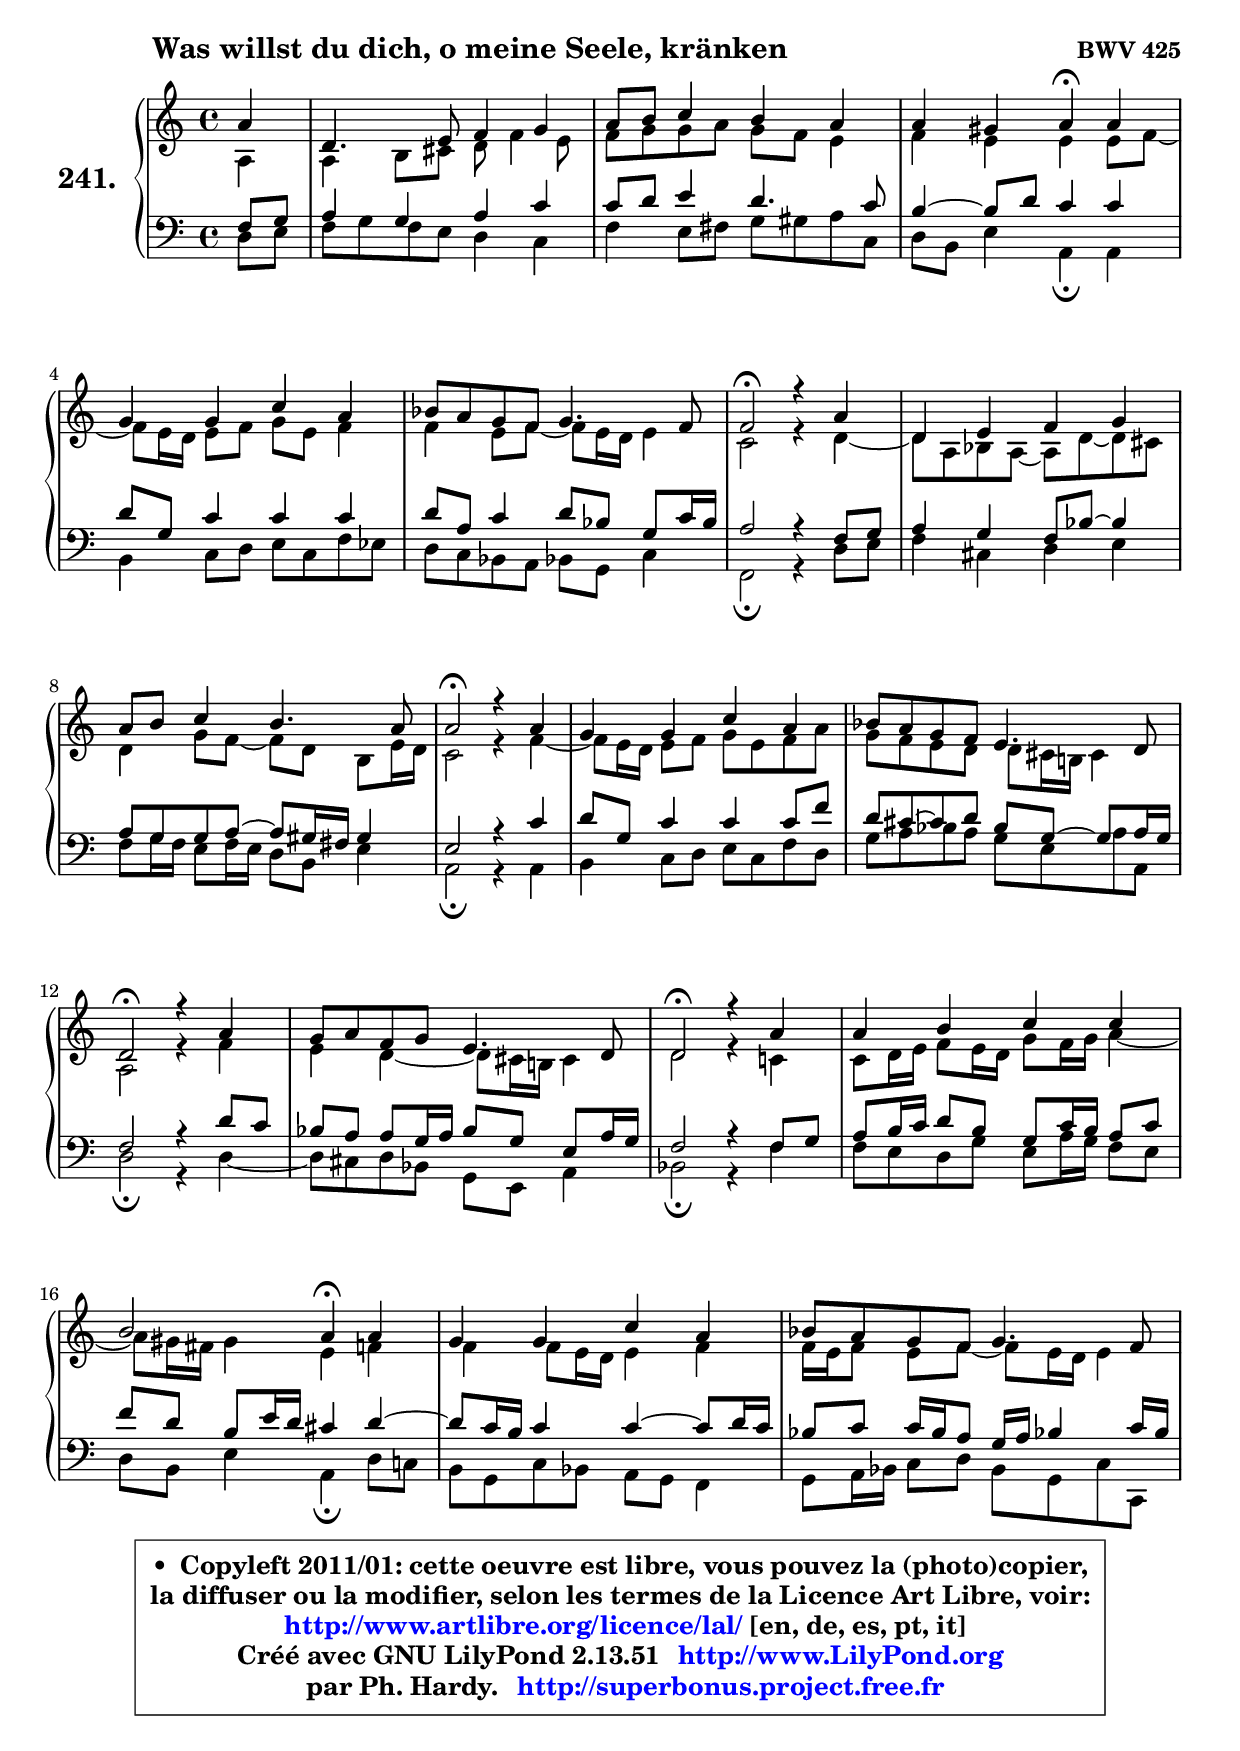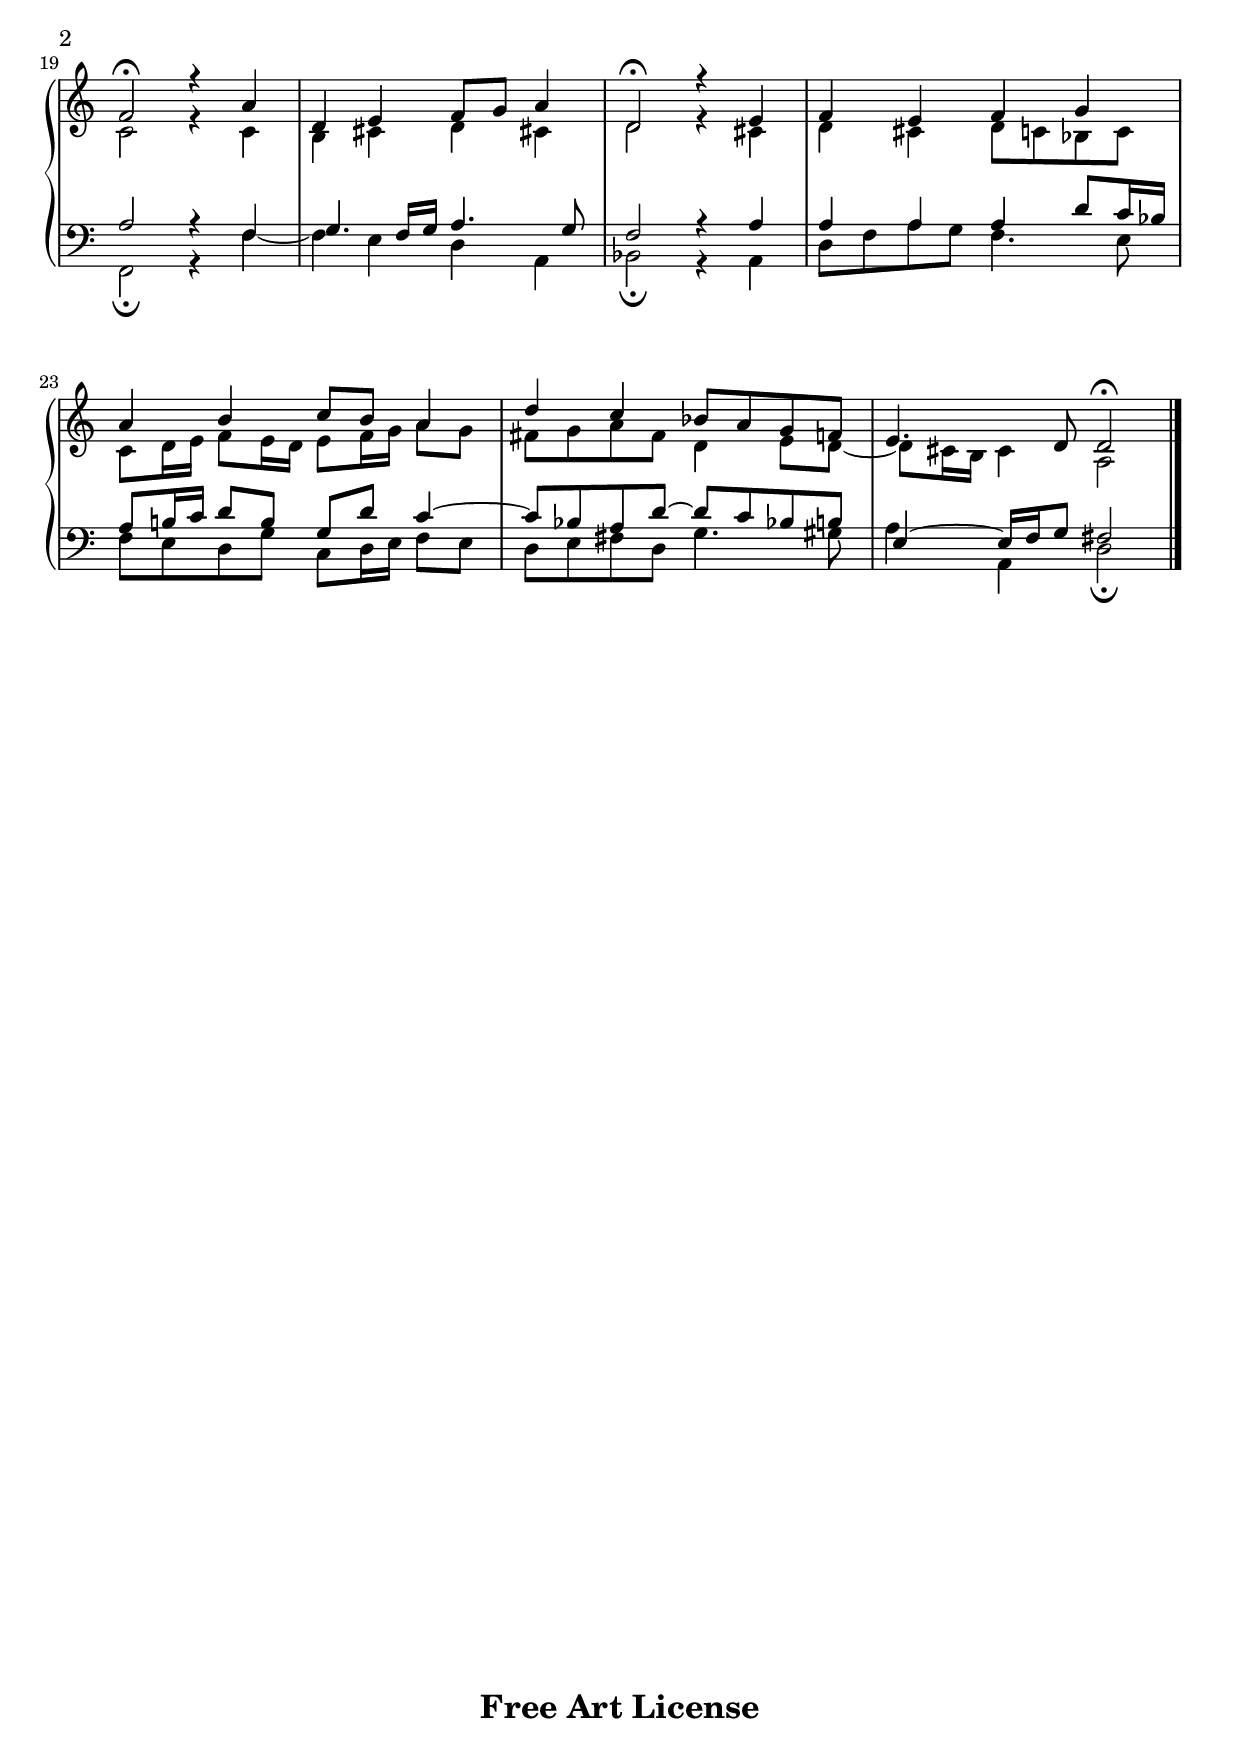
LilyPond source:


\version "2.13.51"

    \paper {
%	system-system-spacing #'padding = #0.1
%	score-system-spacing #'padding = #0.1
%	ragged-bottom = ##f
%	ragged-last-bottom = ##f
	}

    \header {
      opus = \markup { \bold "BWV 425" }
      piece = \markup { \hspace #9 \fontsize #2 \bold "Was willst du dich, o meine Seele, kränken" }
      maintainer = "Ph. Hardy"
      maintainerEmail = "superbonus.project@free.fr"
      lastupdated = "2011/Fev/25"
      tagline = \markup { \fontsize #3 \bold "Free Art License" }
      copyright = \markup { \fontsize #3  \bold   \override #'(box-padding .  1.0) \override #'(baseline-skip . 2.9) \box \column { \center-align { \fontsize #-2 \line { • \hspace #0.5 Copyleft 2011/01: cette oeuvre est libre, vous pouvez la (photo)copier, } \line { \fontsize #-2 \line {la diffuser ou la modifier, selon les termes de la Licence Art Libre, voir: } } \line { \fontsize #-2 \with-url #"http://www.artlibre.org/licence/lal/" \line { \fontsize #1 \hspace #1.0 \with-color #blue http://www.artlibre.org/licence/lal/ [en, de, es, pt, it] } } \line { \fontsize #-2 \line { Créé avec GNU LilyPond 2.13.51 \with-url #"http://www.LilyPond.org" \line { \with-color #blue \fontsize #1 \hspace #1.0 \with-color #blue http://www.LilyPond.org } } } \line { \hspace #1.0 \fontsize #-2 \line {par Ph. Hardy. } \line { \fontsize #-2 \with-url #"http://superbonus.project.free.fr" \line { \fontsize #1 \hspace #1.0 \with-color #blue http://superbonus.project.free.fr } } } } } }

	  }

  guidemidi = {
        r4 |
        R1 |
        R1 |
        r2 \tempo 4 = 30 r4 \tempo 4 = 78 r4 |
        R1 |
        R1 |
        \tempo 4 = 34 r2 \tempo 4 = 78 r2 |
        R1 |
        R1 |
        \tempo 4 = 34 r2 \tempo 4 = 78 r2 |
        R1 |
        R1 |
        \tempo 4 = 34 r2 \tempo 4 = 78 r2 |
        R1 |
        \tempo 4 = 34 r2 \tempo 4 = 78 r2 |
        R1 |
        r2 \tempo 4 = 30 r4 \tempo 4 = 78 r4 |
        R1 |
        R1 |
        \tempo 4 = 34 r2 \tempo 4 = 78 r2 |
        R1 |
        \tempo 4 = 34 r2 \tempo 4 = 78 r2 |
        R1 |
        R1 |
        R1 |
        r2 \tempo 4 = 34 r2 
	}

  upper = {
	\time 4/4
	\key d \dorian % c \major
	\clef treble
	\partial 4
	\voiceOne
	<< { 
	% SOPRANO
	\set Voice.midiInstrument = "acoustic grand"
	\relative c'' {
        a4 |
        d,4. e8 f4 g |
        a8 b c4 b a |
        a4 gis a4\fermata a |
        g4 g c a |
        bes8 a g f g4. f8 |
        f2\fermata r4 a4 |
        d,4 e f g |
        a8 b c4 b4. a8 |
        a2\fermata r4 a4 |
        g4 g c a |
        bes8 a g f e4. d8 |
        d2\fermata r4 a'4 |
        g8 a f g e4. d8 |
        d2\fermata r4 a'4 |
        a4 b c c |
        b2 a4\fermata a4 |
        g4 g c a |
        bes8 a g f g4. f8 |
        f2\fermata r4 a4 |
        d,4 e f8 g a4 |
        d,2\fermata r4 e4 |
        f4 e f g |
        a4 b c8 b a4 |
        d4 c bes8 a g f |
        e4. d8 d2\fermata
        \bar "|."
	} % fin de relative
	}

	\context Voice="1" { \voiceTwo 
	% ALTO
	\set Voice.midiInstrument = "acoustic grand"
	\relative c' {
        a4 |
        a4 b8 cis d f4 e8 |
        f8 g g a g f e4 |
        f4 e e e8 f8 ~ |
	f8 e16 d e8 f g e f4 |
        f4 e8 f8 ~ f8 e16 d e4 |
        c2 r4 d4 ~ |
	d8 a8 bes a ~ a8 d ~ d cis |
        d4 g8 f ~ f8 d b8 e16 d |
        c2 r4 f4 ~ |
	f8 e16 d e8 f g e f a |
        g8 f e d d cis16 b! cis4 |
        a2 r4 f'4 |
        e4 d4 ~ d8 cis16 b! cis4 |
        d2 r4 c!4 |
        c8 d16 e f8 e16 d g8 f16 g a4 ~ |
	a8 gis16 fis gis4 e f |
        f4 f8 e16 d e4 f |
        f16 e f8 e f8 ~ f8 e16 d e4 |
        c2 r4 c4 |
        b4 cis d cis! |
        d2 r4 cis4 |
        d4 cis d8 c bes c |
        c8 d16 e f8 e16 d e8 f16 g a8 g |
        fis8 g a fis d4 e8 d8 ~ |
	d8 cis16 b cis4 a2 |
        \bar "|."
	} % fin de relative
	\oneVoice
	} >>
	}

    lower = {
	\time 4/4
	\key d \dorian % c \major
	\clef bass
	\partial 4
	\voiceOne
	<< { 
	% TENOR
	\set Voice.midiInstrument = "acoustic grand"
	\relative c {
        f8 g |
        a4 g a c |
        c8 d e4 d4. c8 |
        b4 ~ b8 d c4 c |
        d8 g, c4 c c |
        d8 a c4 d8 bes g c16 bes |
        a2 r4 f8 g |
        a4 g f8 bes8 ~ bes4 |
        a8 g8 g8 a8 ~ a8 gis16 fis gis4 |
        e2 r4 c'4 |
        d8 g, c4 c c8 f |
        d8 cis8 ~ cis8 d bes8 g8 ~ g8 a16 g |
        f2 r4 d'8 c |
        bes8 a a g16 a bes8 g e a16 g |
        f2 r4 f8 g |
        a8 b16 c d8 b g c16 b a8 c |
        f8 d b e16 d cis4 d4 ~ |
	d8 c16 b c4 c4 ~ c8 d16 c |
        bes8 c c16 bes a8 g16 a bes!4 c16 bes |
        a2 r4 f4 |
        g4. f16 g a4. g8 |
        f2 r4 a4 |
        a4 a4 a d8 c16 bes |
        a8 b!16 c d8 b g d' c4 ~ |
	c8 bes a d8 ~ d8 c8 bes! b |
        \once \override NoteColumn #'force-hshift = #0.4 e,4 ~ e16 f g8 fis2 |
        \bar "|."
	} % fin de relative
	}
	\context Voice="1" { \voiceTwo 
	% BASS
	\set Voice.midiInstrument = "acoustic grand"
	\relative c {
        d8 e |
        f8 g f e d4 c |
        f4 e8 fis g gis a c, |
        d8 b e4 a,4\fermata a |
        b4 c8 d e c f es |
        d8 c bes a bes! g c4 |
        f,2\fermata r4 d'8 e |
        f4 cis d e |
        f8 g16 f e8 f16 e d8 b e4 |
        a,2\fermata r4 a4 |
        b4 c8 d e c f d |
        g8 a bes a g e \once \override NoteColumn #'force-hshift = #1.6 a8 a, |
        d2\fermata r4 d4 ~ |
	d8 cis8 d bes g e a4 |
        bes2\fermata r4 f'4 |
        f8 e d g e a16 g f8 e |
        d8 b e4 a,\fermata d8 c! |
        b8 g c bes a g f4 |
        g8 a16 bes c8 d bes g c c, |
        f2\fermata r4 f'4 ~ |
	f4 e4 d a |
        bes2\fermata r4 a4 |
        d8 f a g f4. e8 |
        f8 e d g c, d16 e f8 e |
        d8 e fis d g4. gis8 |
        a4 a, d2\fermata |
        \bar "|."
	} % fin de relative
	\oneVoice
	} >>
	}


    \score { 

	\new PianoStaff <<
	\set PianoStaff.instrumentName = \markup { \bold \huge "241." }
	\new Staff = "upper" \upper
	\new Staff = "lower" \lower
	>>

    \layout {
%	ragged-last = ##f
	   }

         } % fin de score

  \score {
    \unfoldRepeats { << \guidemidi \upper \lower >> }
    \midi {
    \context {
     \Staff
      \remove "Staff_performer"
               }

     \context {
      \Voice
       \consists "Staff_performer"
                }

     \context { 
      \Score
      tempoWholesPerMinute = #(ly:make-moment 78 4)
		}
	    }
	}

